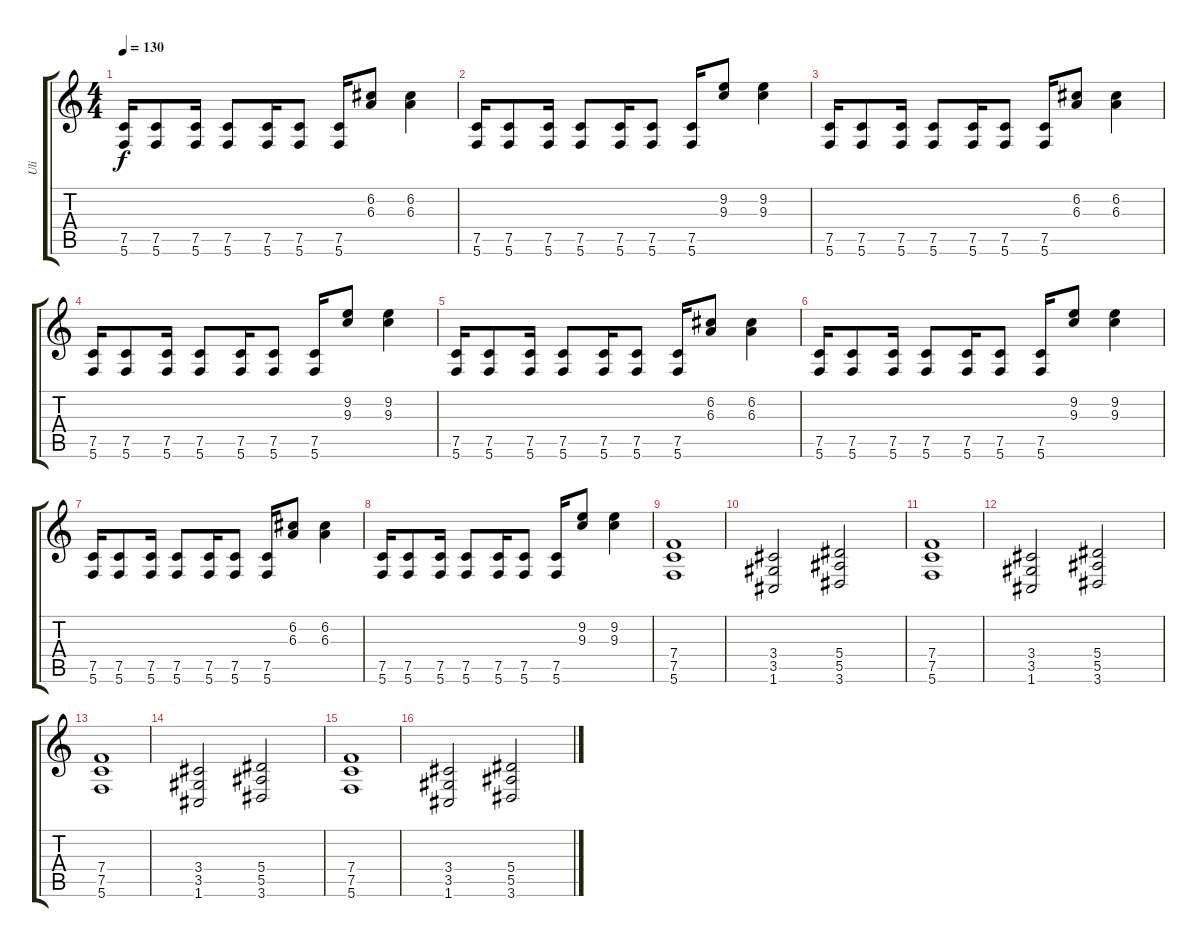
\track ("Uli" "Uli") {instrument distortionguitar}
\staff {score tabs}
\tuning (C4 G3 Eb3 Bb2 F2 C2) {hide}
\ts (4 4)
\tempo 130
\clef g2
\ks c
(7.5 5.6).16{dy f} (7.5 5.6).8 (7.5 5.6).16 (7.5 5.6).8 (7.5 5.6).16 (7.5 5.6).8 (7.5 5.6).16 (6.2 6.3).8 (6.2 6.3).4 |
(7.5 5.6).16 (7.5 5.6).8 (7.5 5.6).16 (7.5 5.6).8 (7.5 5.6).16 (7.5 5.6).8 (7.5 5.6).16 (9.2 9.3).8 (9.2 9.3).4 |
(7.5 5.6).16 (7.5 5.6).8 (7.5 5.6).16 (7.5 5.6).8 (7.5 5.6).16 (7.5 5.6).8 (7.5 5.6).16 (6.2 6.3).8 (6.2 6.3).4 |
(7.5 5.6).16 (7.5 5.6).8 (7.5 5.6).16 (7.5 5.6).8 (7.5 5.6).16 (7.5 5.6).8 (7.5 5.6).16 (9.2 9.3).8 (9.2 9.3).4 |
(7.5 5.6).16 (7.5 5.6).8 (7.5 5.6).16 (7.5 5.6).8 (7.5 5.6).16 (7.5 5.6).8 (7.5 5.6).16 (6.2 6.3).8 (6.2 6.3).4 |
(7.5 5.6).16 (7.5 5.6).8 (7.5 5.6).16 (7.5 5.6).8 (7.5 5.6).16 (7.5 5.6).8 (7.5 5.6).16 (9.2 9.3).8 (9.2 9.3).4 |
(7.5 5.6).16 (7.5 5.6).8 (7.5 5.6).16 (7.5 5.6).8 (7.5 5.6).16 (7.5 5.6).8 (7.5 5.6).16 (6.2 6.3).8 (6.2 6.3).4 |
(7.5 5.6).16 (7.5 5.6).8 (7.5 5.6).16 (7.5 5.6).8 (7.5 5.6).16 (7.5 5.6).8 (7.5 5.6).16 (9.2 9.3).8 (9.2 9.3).4 |
(7.4 7.5 5.6).1 |
(3.4 3.5 1.6).2 (5.4 5.5 3.6).2 |
(7.4 7.5 5.6).1 |
(3.4 3.5 1.6).2 (5.4 5.5 3.6).2 |
(7.4 7.5 5.6).1 |
(3.4 3.5 1.6).2 (5.4 5.5 3.6).2 |
(7.4 7.5 5.6).1 |
(3.4 3.5 1.6).2 (5.4 5.5 3.6).2
